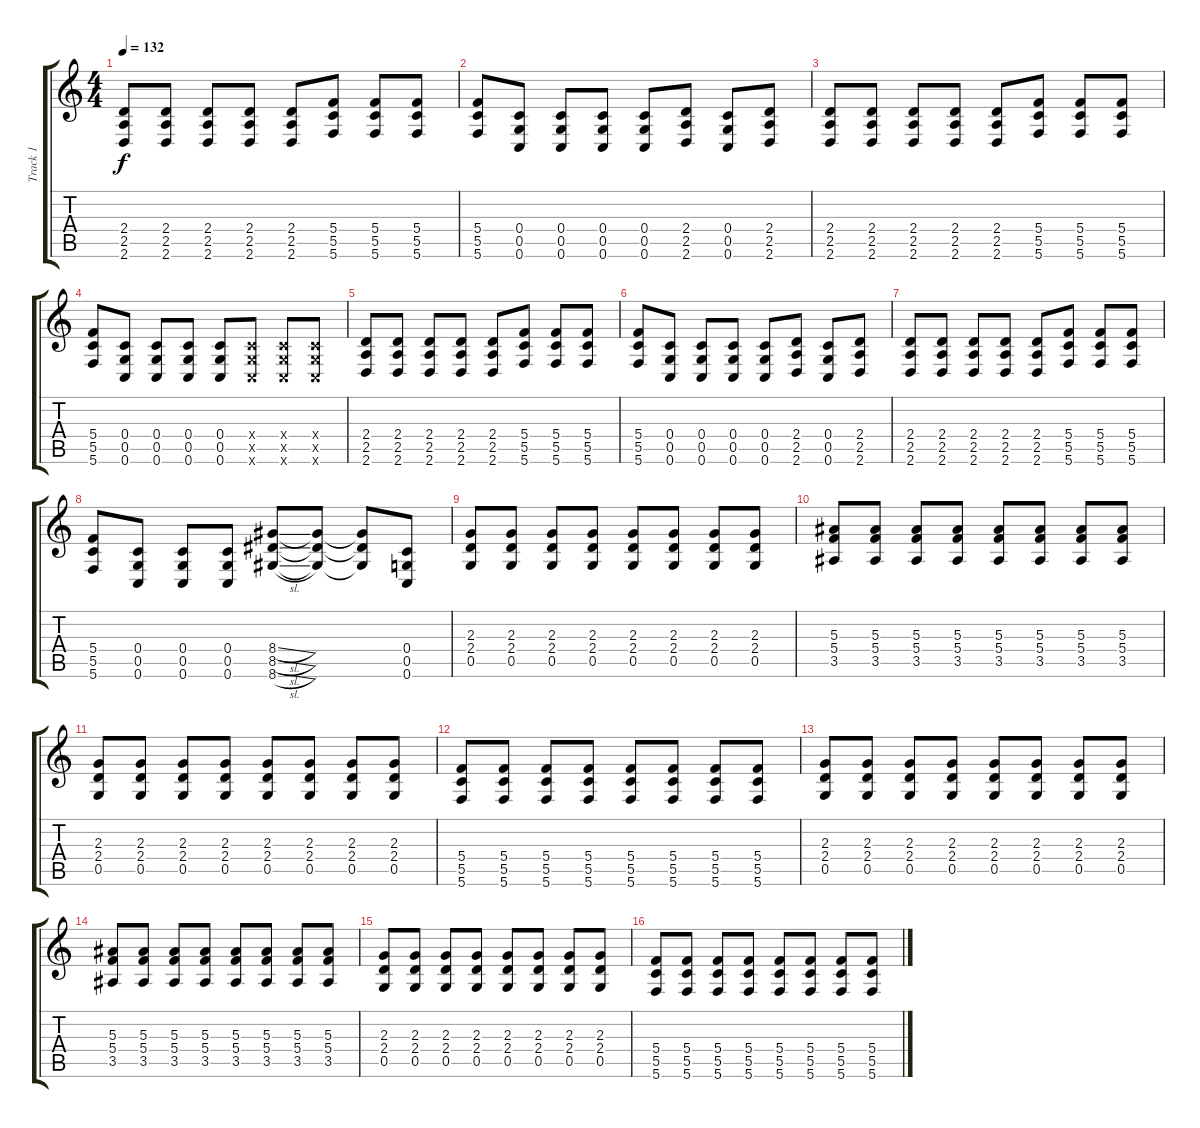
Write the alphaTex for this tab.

\track ("Track 1" "Track 1") {instrument distortionguitar}
\staff {score tabs}
\tuning (D4 A3 F3 C3 G2 C2) {hide}
\ts (4 4)
\tempo 132
\clef g2
\ks c
(2.4 2.5 2.6).8{dy f} (2.4 2.5 2.6).8 (2.4 2.5 2.6).8 (2.4 2.5 2.6).8 (2.4 2.5 2.6).8 (5.4 5.5 5.6).8 (5.4 5.5 5.6).8 (5.4 5.5 5.6).8 |
(5.4 5.5 5.6).8 (0.4 0.5 0.6).8 (0.4 0.5 0.6).8 (0.4 0.5 0.6).8 (0.4 0.5 0.6).8 (2.4 2.5 2.6).8 (0.4 0.5 0.6).8 (2.4 2.5 2.6).8 |
(2.4 2.5 2.6).8 (2.4 2.5 2.6).8 (2.4 2.5 2.6).8 (2.4 2.5 2.6).8 (2.4 2.5 2.6).8 (5.4 5.5 5.6).8 (5.4 5.5 5.6).8 (5.4 5.5 5.6).8 |
(5.4 5.5 5.6).8 (0.4 0.5 0.6).8 (0.4 0.5 0.6).8 (0.4 0.5 0.6).8 (0.4 0.5 0.6).8 (0.4{x} 0.5{x} 0.6{x}).8 (0.4{x} 0.5{x} 0.6{x}).8 (0.4{x} 0.5{x} 0.6{x}).8 |
(2.4 2.5 2.6).8 (2.4 2.5 2.6).8 (2.4 2.5 2.6).8 (2.4 2.5 2.6).8 (2.4 2.5 2.6).8 (5.4 5.5 5.6).8 (5.4 5.5 5.6).8 (5.4 5.5 5.6).8 |
(5.4 5.5 5.6).8 (0.4 0.5 0.6).8 (0.4 0.5 0.6).8 (0.4 0.5 0.6).8 (0.4 0.5 0.6).8 (2.4 2.5 2.6).8 (0.4 0.5 0.6).8 (2.4 2.5 2.6).8 |
(2.4 2.5 2.6).8 (2.4 2.5 2.6).8 (2.4 2.5 2.6).8 (2.4 2.5 2.6).8 (2.4 2.5 2.6).8 (5.4 5.5 5.6).8 (5.4 5.5 5.6).8 (5.4 5.5 5.6).8 |
(5.4 5.5 5.6).8 (0.4 0.5 0.6).8 (0.4 0.5 0.6).8 (0.4 0.5 0.6).8 (8.4{sl} 8.5{sl} 8.6{sl}).8 (8.4{t} 8.5{t} 8.6{t}).8 (8.4{t} 8.5{t} 8.6{t}).8 (0.4 0.5 0.6).8 |
(2.3 2.4 0.5).8 (2.3 2.4 0.5).8 (2.3 2.4 0.5).8 (2.3 2.4 0.5).8 (2.3 2.4 0.5).8 (2.3 2.4 0.5).8 (2.3 2.4 0.5).8 (2.3 2.4 0.5).8 |
(5.3 5.4 3.5).8 (5.3 5.4 3.5).8 (5.3 5.4 3.5).8 (5.3 5.4 3.5).8 (5.3 5.4 3.5).8 (5.3 5.4 3.5).8 (5.3 5.4 3.5).8 (5.3 5.4 3.5).8 |
(2.3 2.4 0.5).8 (2.3 2.4 0.5).8 (2.3 2.4 0.5).8 (2.3 2.4 0.5).8 (2.3 2.4 0.5).8 (2.3 2.4 0.5).8 (2.3 2.4 0.5).8 (2.3 2.4 0.5).8 |
(5.4 5.5 5.6).8 (5.4 5.5 5.6).8 (5.4 5.5 5.6).8 (5.4 5.5 5.6).8 (5.4 5.5 5.6).8 (5.4 5.5 5.6).8 (5.4 5.5 5.6).8 (5.4 5.5 5.6).8 |
(2.3 2.4 0.5).8 (2.3 2.4 0.5).8 (2.3 2.4 0.5).8 (2.3 2.4 0.5).8 (2.3 2.4 0.5).8 (2.3 2.4 0.5).8 (2.3 2.4 0.5).8 (2.3 2.4 0.5).8 |
(5.3 5.4 3.5).8 (5.3 5.4 3.5).8 (5.3 5.4 3.5).8 (5.3 5.4 3.5).8 (5.3 5.4 3.5).8 (5.3 5.4 3.5).8 (5.3 5.4 3.5).8 (5.3 5.4 3.5).8 |
(2.3 2.4 0.5).8 (2.3 2.4 0.5).8 (2.3 2.4 0.5).8 (2.3 2.4 0.5).8 (2.3 2.4 0.5).8 (2.3 2.4 0.5).8 (2.3 2.4 0.5).8 (2.3 2.4 0.5).8 |
(5.4 5.5 5.6).8 (5.4 5.5 5.6).8 (5.4 5.5 5.6).8 (5.4 5.5 5.6).8 (5.4 5.5 5.6).8 (5.4 5.5 5.6).8 (5.4 5.5 5.6).8 (5.4 5.5 5.6).8
